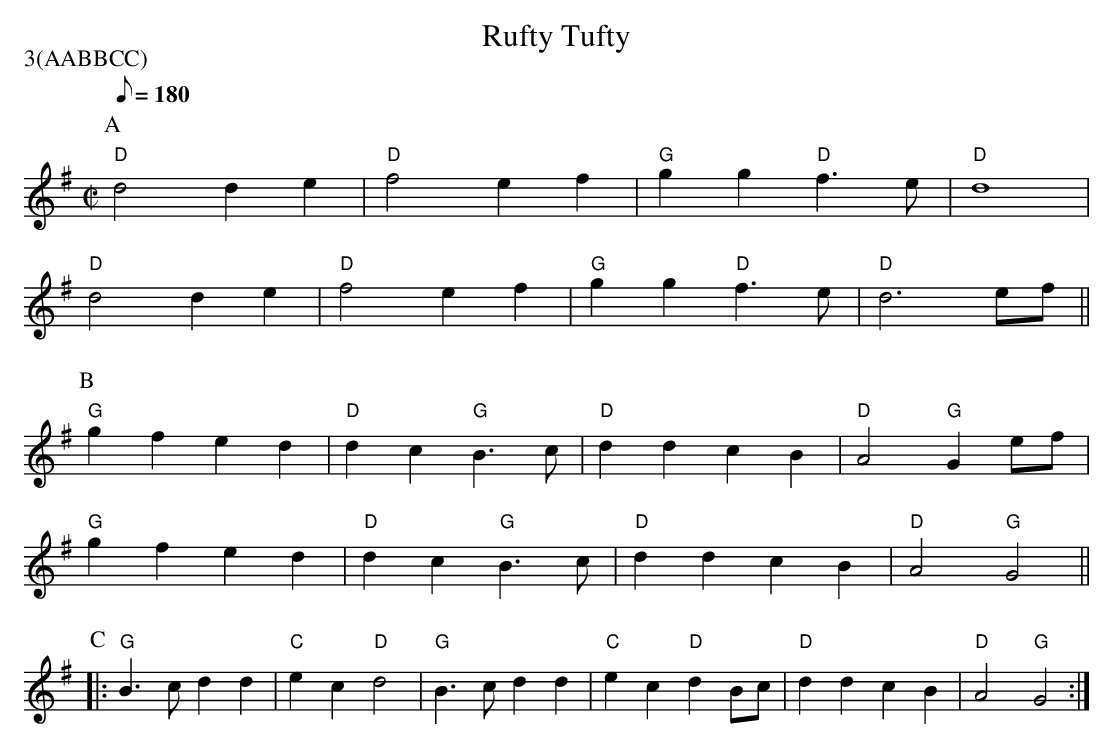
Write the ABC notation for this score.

X:1
T:Rufty Tufty
M:C|
L:1/8
Q:180
P:3(AABBCC)
K:Gmaj
P:A
"D" d4 d2 e2| "D" f4 e2 f2 |"G" g2 g2 "D" f3 e| "D" d8 |
"D" d4 d2 e2| "D" f4 e2 f2| "G" g2 g2 "D" f3 e| "D" d6 ef ||
P:B
"G" g2 f2 e2 d2| "D" d2 c2 "G" B3 c| "D" d2 d2 c2 B2| "D" A4 "G" G2 ef|
"G" g2 f2 e2 d2| "D" d2 c2 "G" B3 c| "D" d2 d2 c2 B2| "D" A4 "G" G4 ||
P:C
|: "G" B3 c d2 d2| "C" e2 c2 "D" d4| "G" B3 c d2 d2| "C" e2 c2 "D" d2 Bc|\
   "D" d2 d2 c2 B2| "D" A4 "G" G4:|
